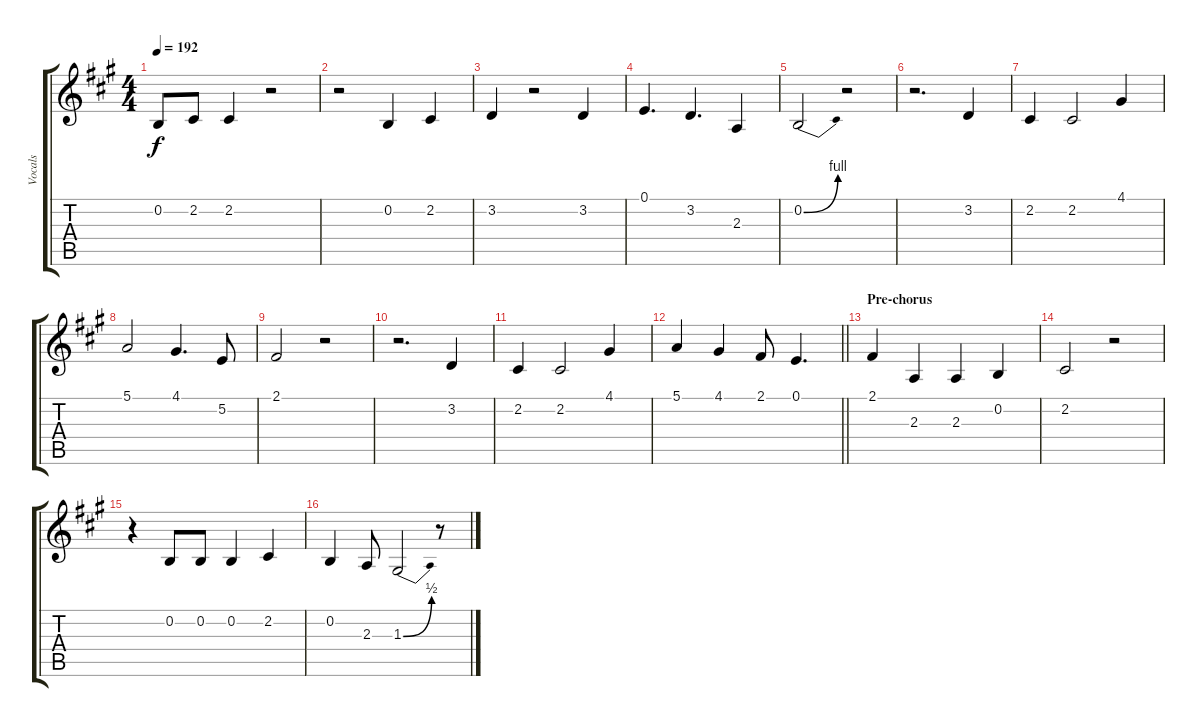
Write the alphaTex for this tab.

\track ("Vocals" "Vocals") {instrument lead2sawtooth}
\staff {score tabs}
\tuning (E4 B3 G3 D3 A2 E2) {hide}
\ts (4 4)
\tempo 192
\clef g2
\ks f#minor
0.2.8{dy f} 2.2.8 2.2.4 r.2 |
r.2 0.2.4 2.2.4 |
3.2.4 r.2 3.2.4 |
0.1.4{d} 3.2.4{d} 2.3.4 |
0.2{be (bend 0 0 60 4)}.2 r.2 |
r.2{d} 3.2.4 |
2.2.4 2.2.2 4.1.4 |
5.1.2 4.1.4{d} 5.2.8 |
2.1.2 r.2 |
r.2{d} 3.2.4 |
2.2.4 2.2.2 4.1.4 |
\barLineRight lightlight
5.1.4 4.1.4 2.1.8 0.1.4{d} |
\section ("" "Pre-chorus")
2.1.4 2.3.4 2.3.4 0.2.4 |
2.2.2 r.2 |
r.4 0.2.8 0.2.8 0.2.4 2.2.4 |
0.2.4 2.3.8 1.3{be (bend 0 0 60 2)}.2 r.8
